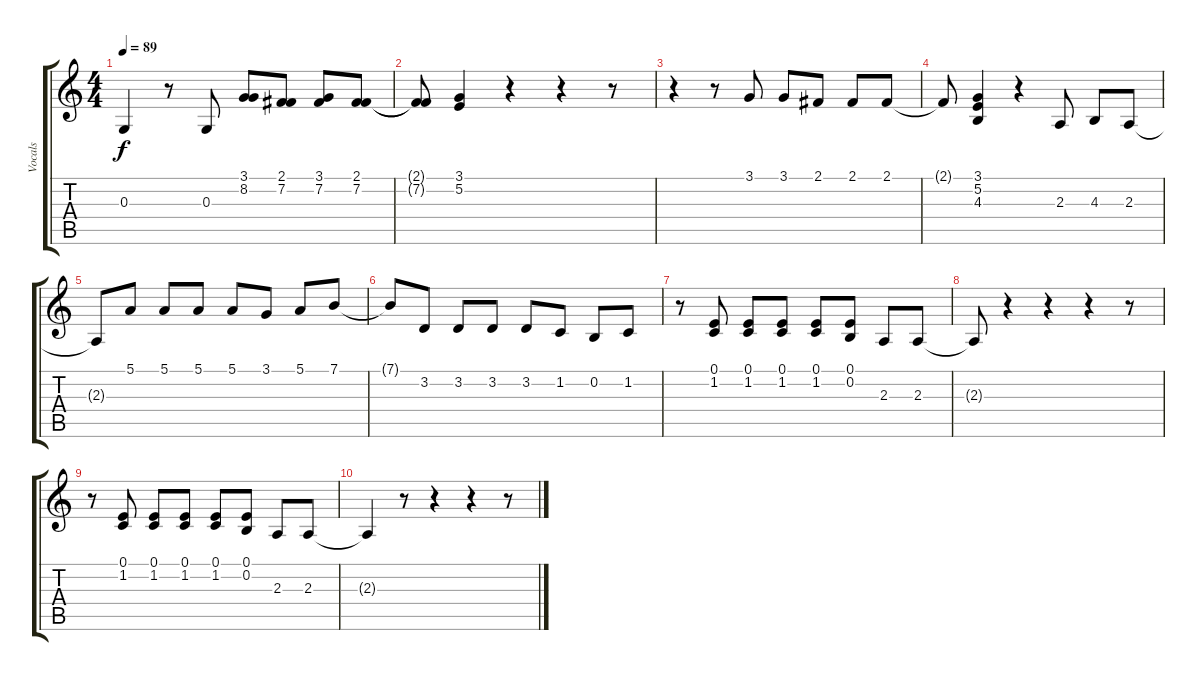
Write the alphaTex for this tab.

\track ("Vocals" "Vocals") {instrument altosax}
\staff {score tabs}
\tuning (E4 B3 G3 D3 A2 E2) {hide}
\ts (4 4)
\tempo 89
\clef g2
\ks c
0.3{t}.4{dy f} r.8 0.3.8 (3.1 8.2).8 (2.1 7.2).8 (3.1 7.2).8 (2.1 7.2).8 |
(2.1{t} 7.2{t}).8 (3.1 5.2).4 r.4 r.4 r.8 |
r.4 r.8 3.1.8 3.1.8 2.1.8 2.1.8 2.1.8 |
2.1{t}.8 (3.1 5.2 4.3).4 r.4 2.3.8 4.3.8 2.3.8 |
2.3{t}.8 5.1.8 5.1.8 5.1.8 5.1.8 3.1.8 5.1.8 7.1.8 |
7.1{t}.8 3.2.8 3.2.8 3.2.8 3.2.8 1.2.8 0.2.8 1.2.8 |
r.8 (0.1 1.2).8 (0.1 1.2).8 (0.1 1.2).8 (0.1 1.2).8 (0.1 0.2).8 2.3.8 2.3.8 |
2.3{t}.8 r.4 r.4 r.4 r.8 |
r.8 (0.1 1.2).8 (0.1 1.2).8 (0.1 1.2).8 (0.1 1.2).8 (0.1 0.2).8 2.3.8 2.3.8 |
2.3{t}.4 r.8 r.4 r.4 r.8
